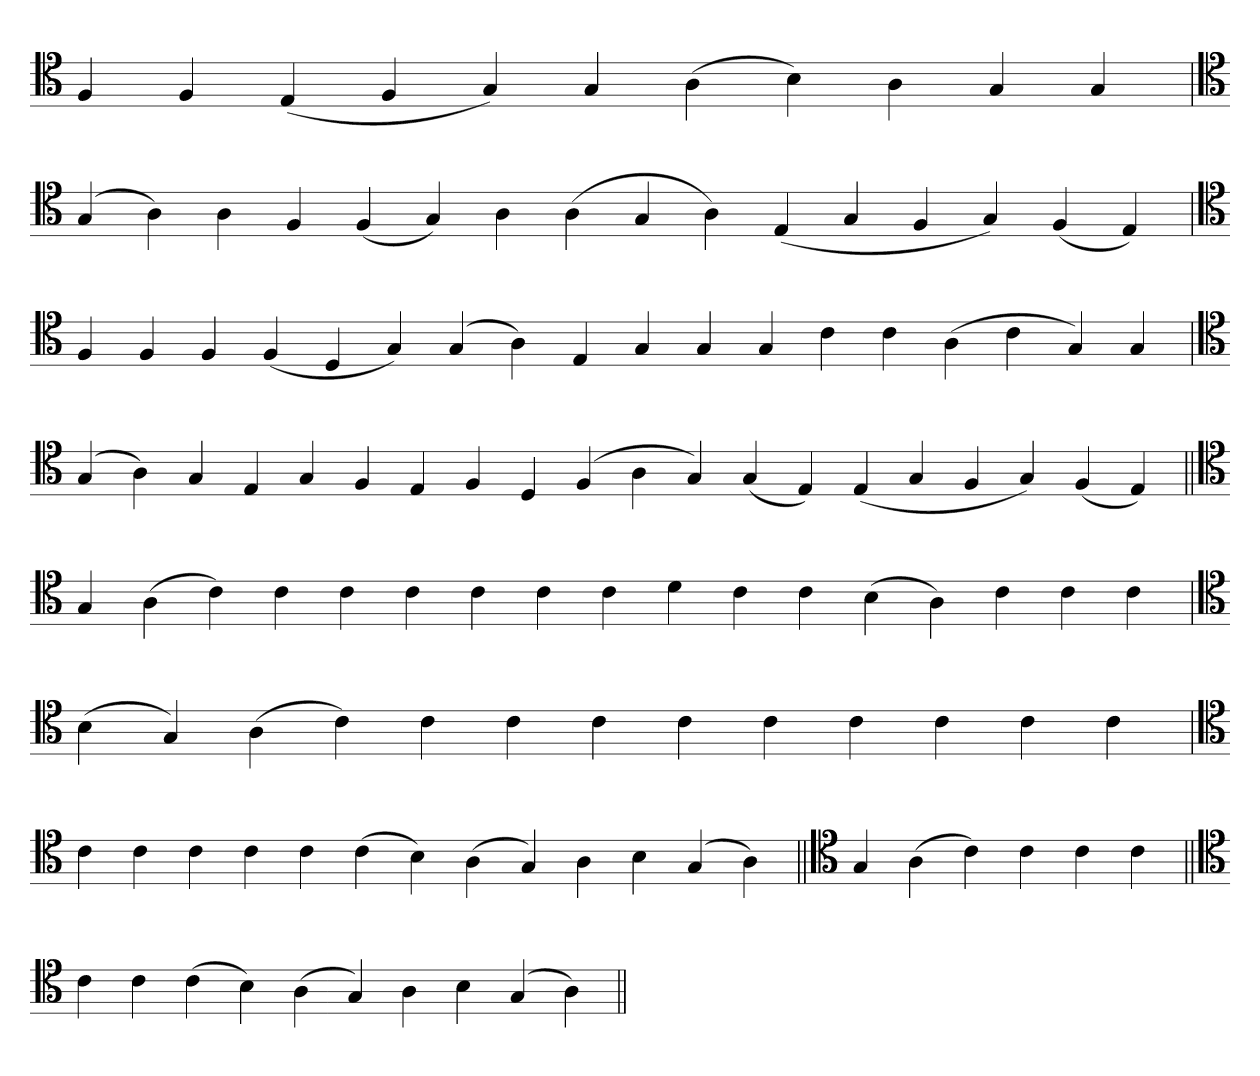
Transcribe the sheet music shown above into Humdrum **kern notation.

**kern
*part1
*staff1
*clefC4
=
4F
4F
(4E
4F
4G)
4G
(4A
4B)
4A
4G
4G
=`
*clefC4
(4G
4A)
4A
4F
(4F
4G)
4A
(4A
4G
4A)
(4E
4G
4F
4G)
(4F
4E)
=
*clefC4
4F
4F
4F
(4F
4D
4G)
(4G
4A)
4E
4G
4G
4G
4c
4c
(4A
4c
4G)
4G
='
*clefC4
(4G
4A)
4G
4E
4G
4F
4E
4F
4D
(4F
4A
4G)
(4G
4E)
(4E
4G
4F
4G)
(4F
4E)
=||
*clefC4
4G
(4A
4c)
4c
4c
4c
4c
4c
4c
4d
4c
4c
(4B
4A)
4c
4c
4c
=
*clefC4
(4B
4G)
(4A
4c)
4c
4c
4c
4c
4c
4c
4c
4c
4c
=`
*clefC4
4c
4c
4c
4c
4c
(4c
4B)
(4A
4G)
4A
4B
(4G
4A)
=||
*clefC4
4G
(4A
4c)
4c
4c
4c
=||
*clefC4
4c
4c
(4c
4B)
(4A
4G)
4A
4B
(4G
4A)
=||
*-
